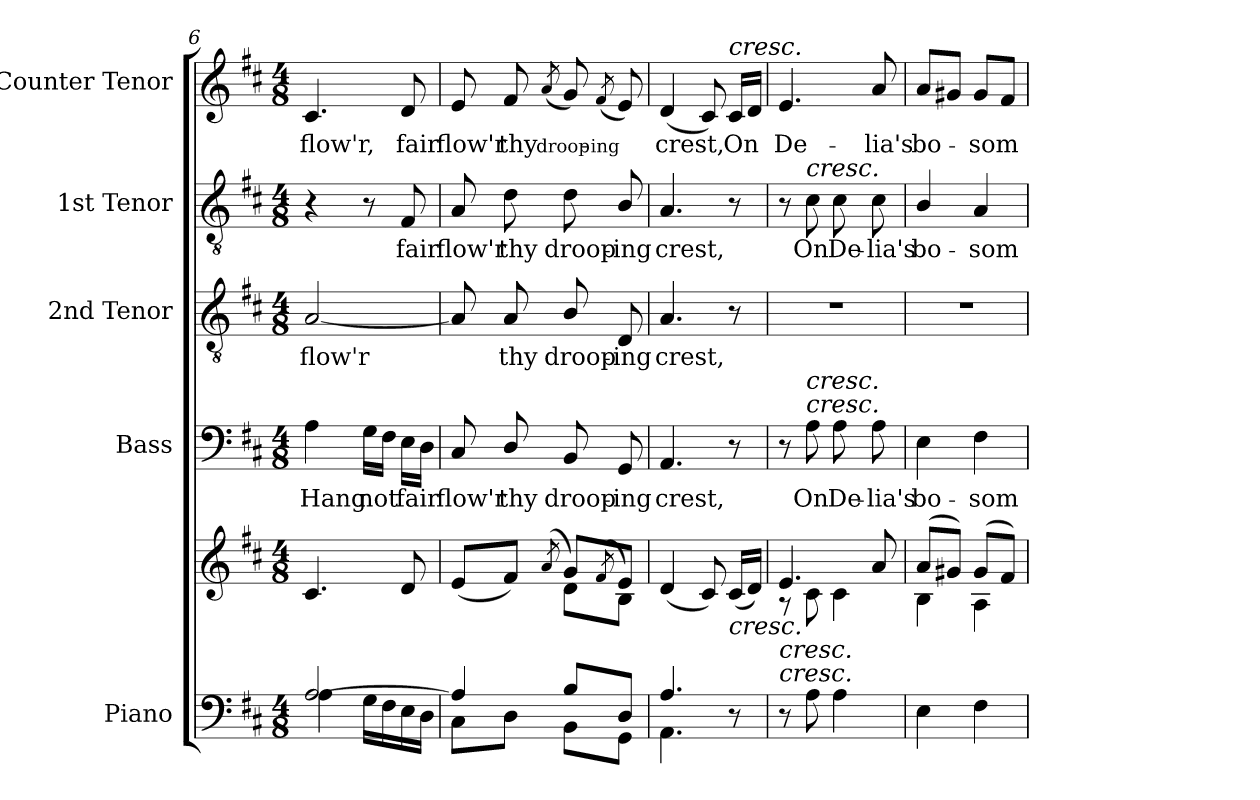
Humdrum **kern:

**kern	**kern	**kern	**text	**kern	**text	**kern	**text	**kern	**text
*part5	*part5	*part4	*part4	*part3	*part3	*part2	*part2	*part1	*part1
*staff6	*staff5	*staff4	*staff4	*staff3	*staff3	*staff2	*staff2	*staff1	*staff1
*I"Piano	*	*I"Bass	*	*I"2nd Tenor	*	*I"1st Tenor	*	*I"Counter Tenor	*
*I'Pno.	*	*I'B.	*	*I'T2.	*	*I'T1.	*	*	*
*clefF4	*clefG2	*clefF4	*	*clefGv2	*	*clefGv2	*	*clefG2	*
*	*	*	*	*ITrd7c12	*	*ITrd7c12	*	*	*
*k[f#c#]	*k[f#c#]	*k[f#c#]	*	*k[f#c#]	*	*k[f#c#]	*	*k[f#c#]	*
*D:	*D:	*D:	*	*D:	*	*D:	*	*D:	*
*M4/8	*M4/8	*M4/8	*	*M4/8	*	*M4/8	*	*M4/8	*
=6	=6	=6	=6	=6	=6	=6	=6	=6	=6
*^	*	*	*	*	*	*	*	*	*
!	!	!	!	!LO:LY:b:color=#000000	!	!	!	!	!	!
!	!	!	!	!	!	!LO:LY:b:color=#000000	!	!	!	!
!	!	!	!	!	!	!	!	!	!	!LO:LY:b:color=#000000
[2Ai/	4Ai\	4.c#i/	4Ai\	Hang	[2AAi/	flow'r	4r	.	4.c#i/	flow'r,
!	!	!	!	!LO:LY:b:color=#000000	!	!	!	!	!	!
.	16Gi\LL	.	16Gi\LL	not	.	.	8r	.	.	.
.	16F#i\	.	16F#i\JJ	.	.	.	.	.	.	.
!	!	!	!	!LO:LY:b:color=#000000	!	!	!	!	!	!
!	!	!	!	!	!	!	!	!LO:LY:b:color=#000000	!	!
!	!	!	!	!	!	!	!	!	!	!LO:LY:b:color=#000000
.	16Ei\	8di/	16Ei\LL	fair	.	.	8FF#i/	fair	8di/	fair
.	16Di\JJ	.	16Di\JJ	.	.	.	.	.	.	.
=7	=7	=7	=7	=7	=7	=7	=7	=7	=7	=7
*	*	*^	*	*	*	*	*	*	*	*
!	!	!	!	!	!LO:LY:b:color=#000000	!	!	!	!	!	!
!	!	!	!	!	!	!	!	!	!LO:LY:b:color=#000000	!	!
!	!	!	!	!	!	!	!	!	!	!	!LO:LY:b:color=#000000
4Ai/]	8C#i\L	(8ei/L	4ryy	8C#i/	flow'r	8AAi/]	.	8AAi/	flow'r	8ei/	flow'r
!	!	!	!	!	!LO:LY:b:color=#000000	!	!	!	!	!	!
!	!	!	!	!	!	!	!LO:LY:b:color=#000000	!	!	!	!
!	!	!	!	!	!	!	!	!	!LO:LY:b:color=#000000	!	!
!	!	!	!	!	!	!	!	!	!	!	!LO:LY:b:color=#000000
.	8Di\J	8f#i/J)	.	8Di/	thy	8AAi/	thy	8Di\	thy	8f#i/	thy
!	!	!	!	!	!	!	!	!	!	!	!LO:LY:b:color=#000000
.	.	(8qai/	.	.	.	.	.	.	.	(8qai/	droop-
!	!	!	!	!	!LO:LY:b:color=#000000	!	!	!	!	!	!
!	!	!	!	!	!	!	!LO:LY:b:color=#000000	!	!	!	!
!	!	!	!	!	!	!	!	!	!LO:LY:b:color=#000000	!	!
8Bi/L	8BBi\L	8gi/L)	8di\L	8BBi/	droop-	8BBi/	droop-	8Di\	droop-	8gi/)	.
!	!	!	!	!	!	!	!	!	!	!	!LO:LY:b:color=#000000
.	.	(8qf#i/	.	.	.	.	.	.	.	(8qf#i/	-ing
!	!	!	!	!	!LO:LY:b:color=#000000	!	!	!	!	!	!
!	!	!	!	!	!	!	!LO:LY:b:color=#000000	!	!	!	!
!	!	!	!	!	!	!	!	!	!LO:LY:b:color=#000000	!	!
8Di/J	8GGi\J	8ei/J)	8Bi\J	8GGi/	-ing	8DDi/	-ing	8BBi/	-ing	8ei/)	.
*	*	*v	*v	*	*	*	*	*	*	*	*
=8	=8	=8	=8	=8	=8	=8	=8	=8	=8	=8
*	*	*^	*	*	*	*	*	*	*	*
!	!	!	!	!	!LO:LY:b:color=#000000	!	!	!	!	!	!
*	*	*v	*v	*	*	*	*	*	*	*	*
*	*	*^	*	*	*	*	*	*	*	*
!	!	!	!	!	!	!	!LO:LY:b:color=#000000	!	!	!	!
*	*	*v	*v	*	*	*	*	*	*	*	*
*	*	*^	*	*	*	*	*	*	*	*
!	!	!	!	!	!	!	!	!	!LO:LY:b:color=#000000	!	!
*	*	*v	*v	*	*	*	*	*	*	*	*
*	*	*^	*	*	*	*	*	*	*	*
!	!	!	!	!	!	!	!	!	!	!	!LO:LY:b:color=#000000
*	*	*v	*v	*	*	*	*	*	*	*	*
4.Ai/	4.AAi\	(4di/	4.AAi/	crest,	4.AAi/	crest,	4.AAi/	crest,	(4di/	crest,
.	.	8c#i/)	.	.	.	.	.	.	8c#i/)	.
!	!	!	!	!	!	!	!	!	!LO:TX:a:i:t=cresc.	!
!	!	!LO:TX:b:i:t=cresc.	!	!	!	!	!	!	!	!
!	!	!	!	!	!	!	!	!	!	!LO:LY:b:color=#000000
8ryy	8r	(16c#i/LL	8r	.	8r	.	8r	.	16c#i/LL	On
.	.	16di/JJ)	.	.	.	.	.	.	16di/JJ	.
*v	*v	*	*	*	*	*	*	*	*	*
!!LO:PB:g=z
=9	=9	=9	=9	=9	=9	=9	=9	=9	=9
*	*^	*	*	*	*	*	*	*	*
!	!	!	!	!	!LO:N:vis=1	!	!	!	!	!
!LO:TX:a:i:t=cresc.	!	!	!	!	!	!	!	!	!	!
!LO:TX:a:i:t=cresc.	!	!	!	!	!	!	!	!	!	!
!	!	!	!	!	!	!	!	!	!	!LO:LY:b:color=#000000
8r	4.ei/	8r	8r	.	2r	.	8r	.	4.ei/	De-
!	!	!	!	!LO:LY:b:color=#000000	!	!	!	!	!	!
!	!	!	!	!	!	!	!LO:TX:a:i:t=cresc.	!	!	!
!	!	!	!LO:TX:a:i:t=cresc.	!	!	!	!	!	!	!
!	!	!	!LO:TX:a:i:t=cresc.	!	!	!	!	!	!	!
!	!	!	!	!	!	!	!	!LO:LY:b:color=#000000	!	!
8Ai\	.	8c#i\	8Ai\	On	.	.	8C#i\	On	.	.
!	!	!	!	!LO:LY:b:color=#000000	!	!	!	!	!	!
!	!	!	!	!	!	!	!	!LO:LY:b:color=#000000	!	!
4Ai\	.	4c#i\	8Ai\	De-	.	.	8C#i\	De-	.	.
!	!	!	!	!LO:LY:b:color=#000000	!	!	!	!	!	!
!	!	!	!	!	!	!	!	!LO:LY:b:color=#000000	!	!
!	!	!	!	!	!	!	!	!	!	!LO:LY:b:color=#000000
.	8ai/	.	8Ai\	-lia's	.	.	8C#i\	-lia's	8ai/	-lia's
=10	=10	=10	=10	=10	=10	=10	=10	=10	=10	=10
!	!	!	!	!LO:LY:b:color=#000000	!LO:N:vis=1	!	!	!	!	!
!	!	!	!	!	!	!	!	!LO:LY:b:color=#000000	!	!
!	!	!	!	!	!	!	!	!	!	!LO:LY:b:color=#000000
4Ei\	(8ai/L	4Bi\	4Ei\	bo-	2r	.	4BBi/	bo-	8ai/L	bo-
.	8g#Xi/J)	.	.	.	.	.	.	.	8g#Xi/J	.
!	!	!	!	!LO:LY:b:color=#000000	!	!	!	!	!	!
!	!	!	!	!	!	!	!	!LO:LY:b:color=#000000	!	!
!	!	!	!	!	!	!	!	!	!	!LO:LY:b:color=#000000
4F#i\	(8g#i/L	4Ai\	4F#i\	-som	.	.	4AAi/	-som	8g#i/L	-som
.	8f#i/J)	.	.	.	.	.	.	.	8f#i/J	.
*	*v	*v	*	*	*	*	*	*	*	*
=	=	=	=	=	=	=	=	=	=
*-	*-	*-	*-	*-	*-	*-	*-	*-	*-
